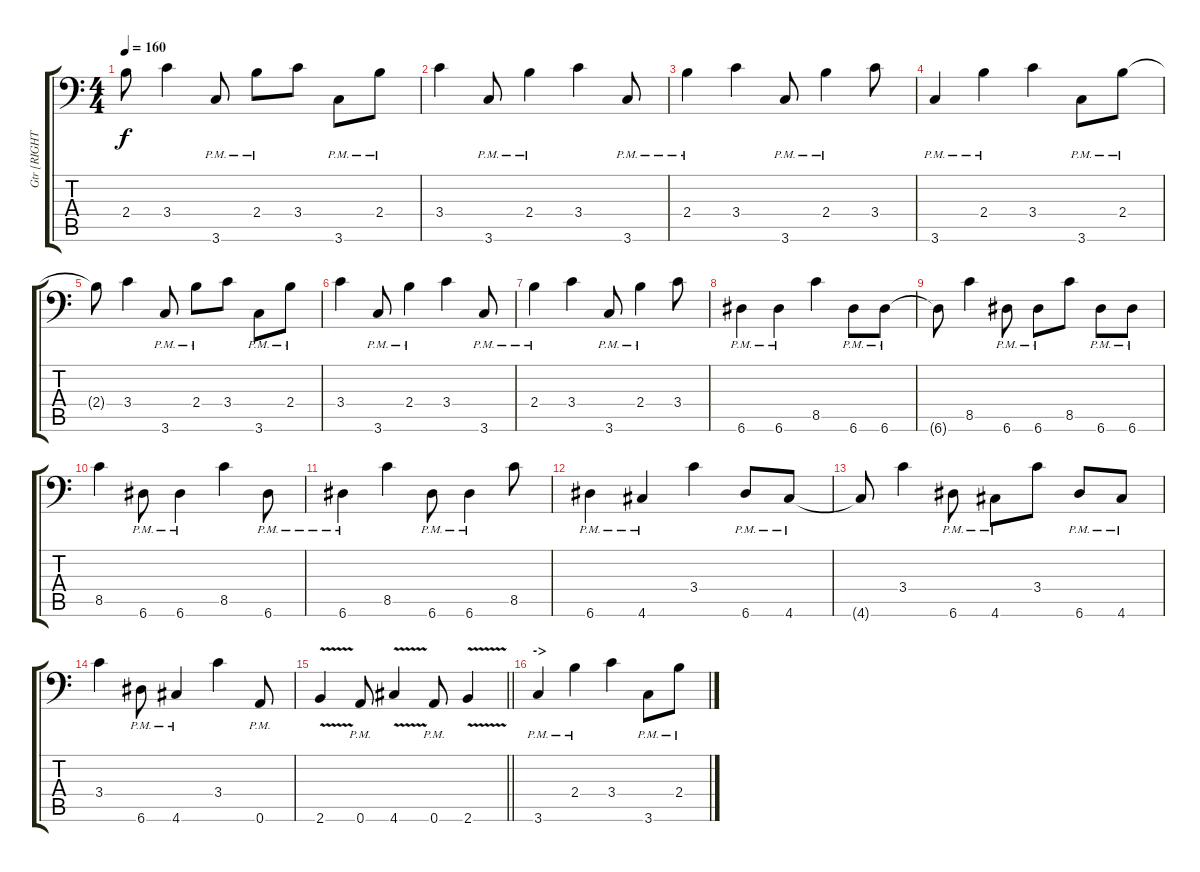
\track ("Gtr [RIGHT]" "Gtr [RIGHT") {instrument overdrivenguitar}
\staff {score tabs}
\tuning (B3 Gb3 D3 A2 E2 A1) {hide}
\ts (4 4)
\tempo 160
\clef f4
\ks c
2.4{t}.8{dy f} 3.4.4 3.6{pm}.8 2.4{pm}.8 3.4.8 3.6{pm}.8 2.4{pm}.8 |
3.4.4 3.6{pm}.8 2.4{pm}.4 3.4.4 3.6{pm}.8 |
2.4{pm}.4 3.4.4 3.6{pm}.8 2.4{pm}.4 3.4.8 |
3.6{pm}.4 2.4{pm}.4 3.4.4 3.6{pm}.8 2.4{pm}.8 |
2.4{t}.8 3.4.4 3.6{pm}.8 2.4{pm}.8 3.4.8 3.6{pm}.8 2.4{pm}.8 |
3.4.4 3.6{pm}.8 2.4{pm}.4 3.4.4 3.6{pm}.8 |
2.4{pm}.4 3.4.4 3.6{pm}.8 2.4{pm}.4 3.4.8 |
6.6{pm}.4 6.6{pm}.4 8.5.4 6.6{pm}.8 6.6{pm}.8 |
6.6{t}.8 8.5.4 6.6{pm}.8 6.6{pm}.8 8.5.8 6.6{pm}.8 6.6{pm}.8 |
8.5.4 6.6{pm}.8 6.6{pm}.4 8.5.4 6.6{pm}.8 |
6.6{pm}.4 8.5.4 6.6{pm}.8 6.6{pm}.4 8.5.8 |
6.6{pm}.4 4.6{pm}.4 3.4.4 6.6{pm}.8 4.6{pm}.8 |
4.6{t}.8 3.4.4 6.6{pm}.8 4.6{pm}.8 3.4.8 6.6{pm}.8 4.6{pm}.8 |
3.4.4 6.6{pm}.8 4.6{pm}.4 3.4.4 0.6{pm}.8 |
\barLineRight lightlight
2.6{v}.4 0.6{pm}.8 4.6{v}.4 0.6{pm}.8 2.6{v}.4 |
\section ("" "->")
3.6{pm}.4 2.4{pm}.4 3.4.4 3.6{pm}.8 2.4{pm}.8
